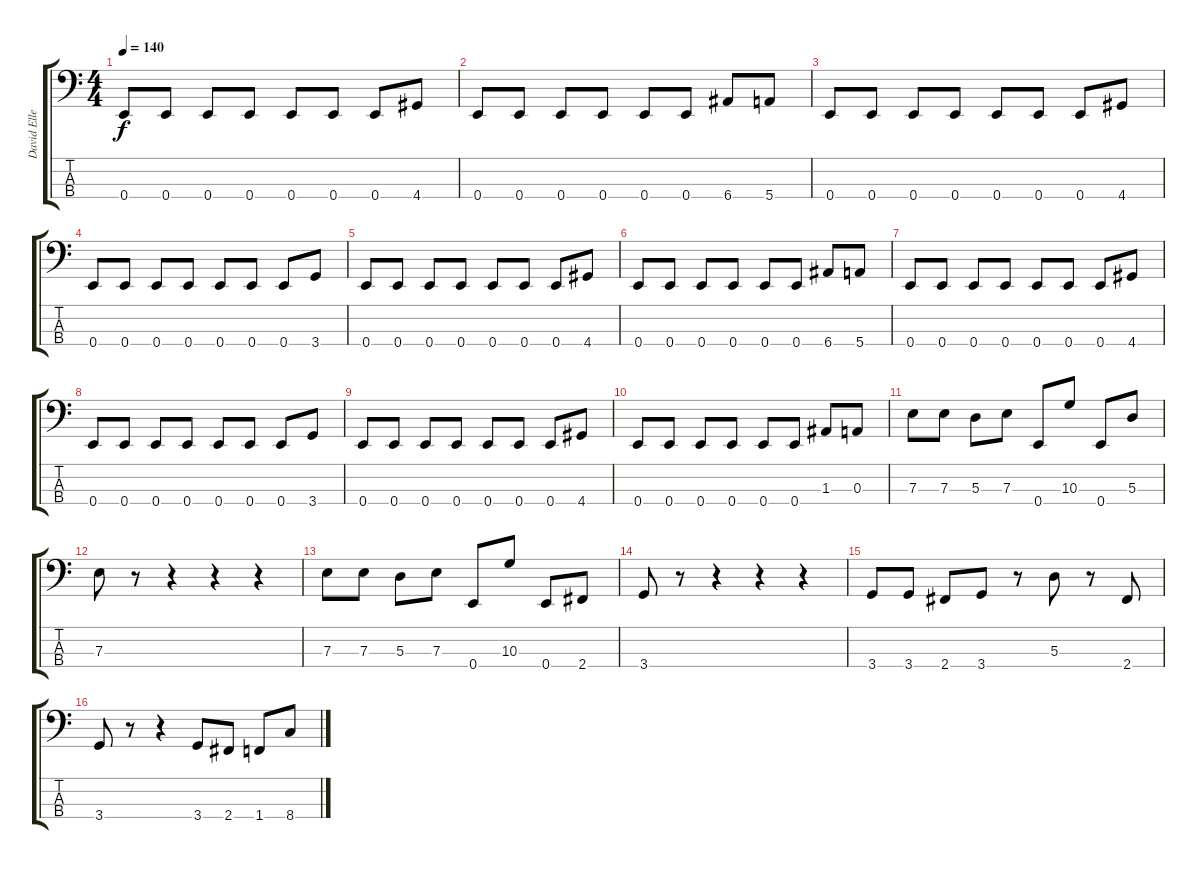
\track ("David Ellefson" "David Elle") {instrument electricbasspick}
\staff {score tabs}
\tuning (G2 D2 A1 E1) {hide}
\ts (4 4)
\tempo 140
\clef f4
\ks c
0.4.8{dy f} 0.4.8 0.4.8 0.4.8 0.4.8 0.4.8 0.4.8 4.4.8 |
0.4.8 0.4.8 0.4.8 0.4.8 0.4.8 0.4.8 6.4.8 5.4.8 |
0.4.8 0.4.8 0.4.8 0.4.8 0.4.8 0.4.8 0.4.8 4.4.8 |
0.4.8 0.4.8 0.4.8 0.4.8 0.4.8 0.4.8 0.4.8 3.4.8 |
0.4.8 0.4.8 0.4.8 0.4.8 0.4.8 0.4.8 0.4.8 4.4.8 |
0.4.8 0.4.8 0.4.8 0.4.8 0.4.8 0.4.8 6.4.8 5.4.8 |
0.4.8 0.4.8 0.4.8 0.4.8 0.4.8 0.4.8 0.4.8 4.4.8 |
0.4.8 0.4.8 0.4.8 0.4.8 0.4.8 0.4.8 0.4.8 3.4.8 |
0.4.8 0.4.8 0.4.8 0.4.8 0.4.8 0.4.8 0.4.8 4.4.8 |
0.4.8 0.4.8 0.4.8 0.4.8 0.4.8 0.4.8 1.3.8 0.3.8 |
7.3.8 7.3.8 5.3.8 7.3.8 0.4.8 10.3.8 0.4.8 5.3.8 |
7.3.8 r.8 r.4 r.4 r.4 |
7.3.8 7.3.8 5.3.8 7.3.8 0.4.8 10.3.8 0.4.8 2.4.8 |
3.4.8 r.8 r.4 r.4 r.4 |
3.4.8 3.4.8 2.4.8 3.4.8 r.8 5.3.8 r.8 2.4.8 |
3.4.8 r.8 r.4 3.4.8 2.4.8 1.4.8 8.4.8
